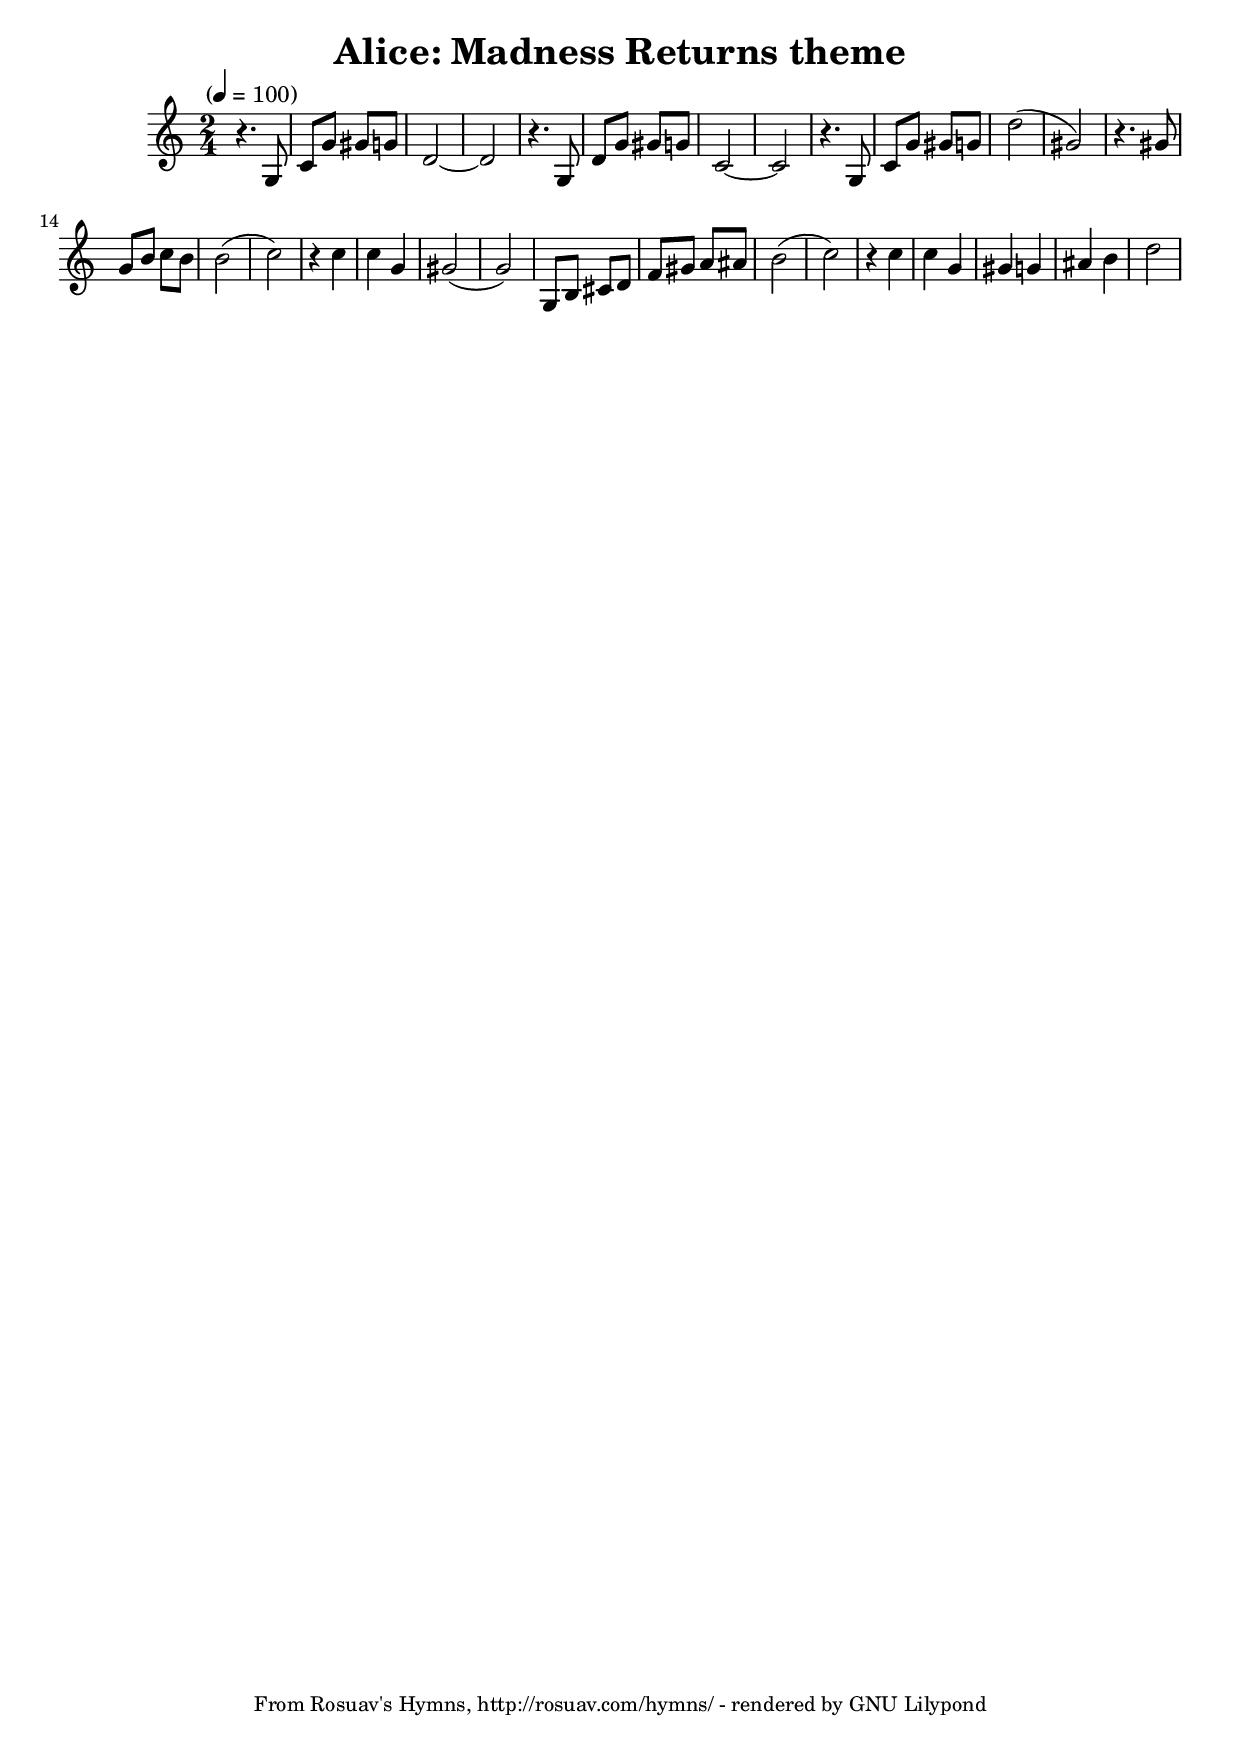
\version "2.24.0"
% Theme from Alice: Madness Returns. Private transcription only.
\include "../Hymnal.ly"

\header
{
	title="Alice: Madness Returns theme"
}

\score {
	<<
		\new Staff <<
			\set Staff.midiInstrument = "violin"
			\key c \major
			\time 2/4
			\tempo "" 4 = 100
			\new Voice = "sops" \relative f' {
				r4. g,8 c g' gs g d2~d
				r4. g,8 d' g gs g c,2~c
				r4. g8 c g' gs g d'2(gs,)
				r4. gs8 g b c b b2(c)
				r4 c4 c g gs2(g)
				g,8 b cs d f gs a as b2(c)
				r4 c4 c g gs g as b d2
			}
		>>
	>>
	\layout { }
	\midi { }
}
